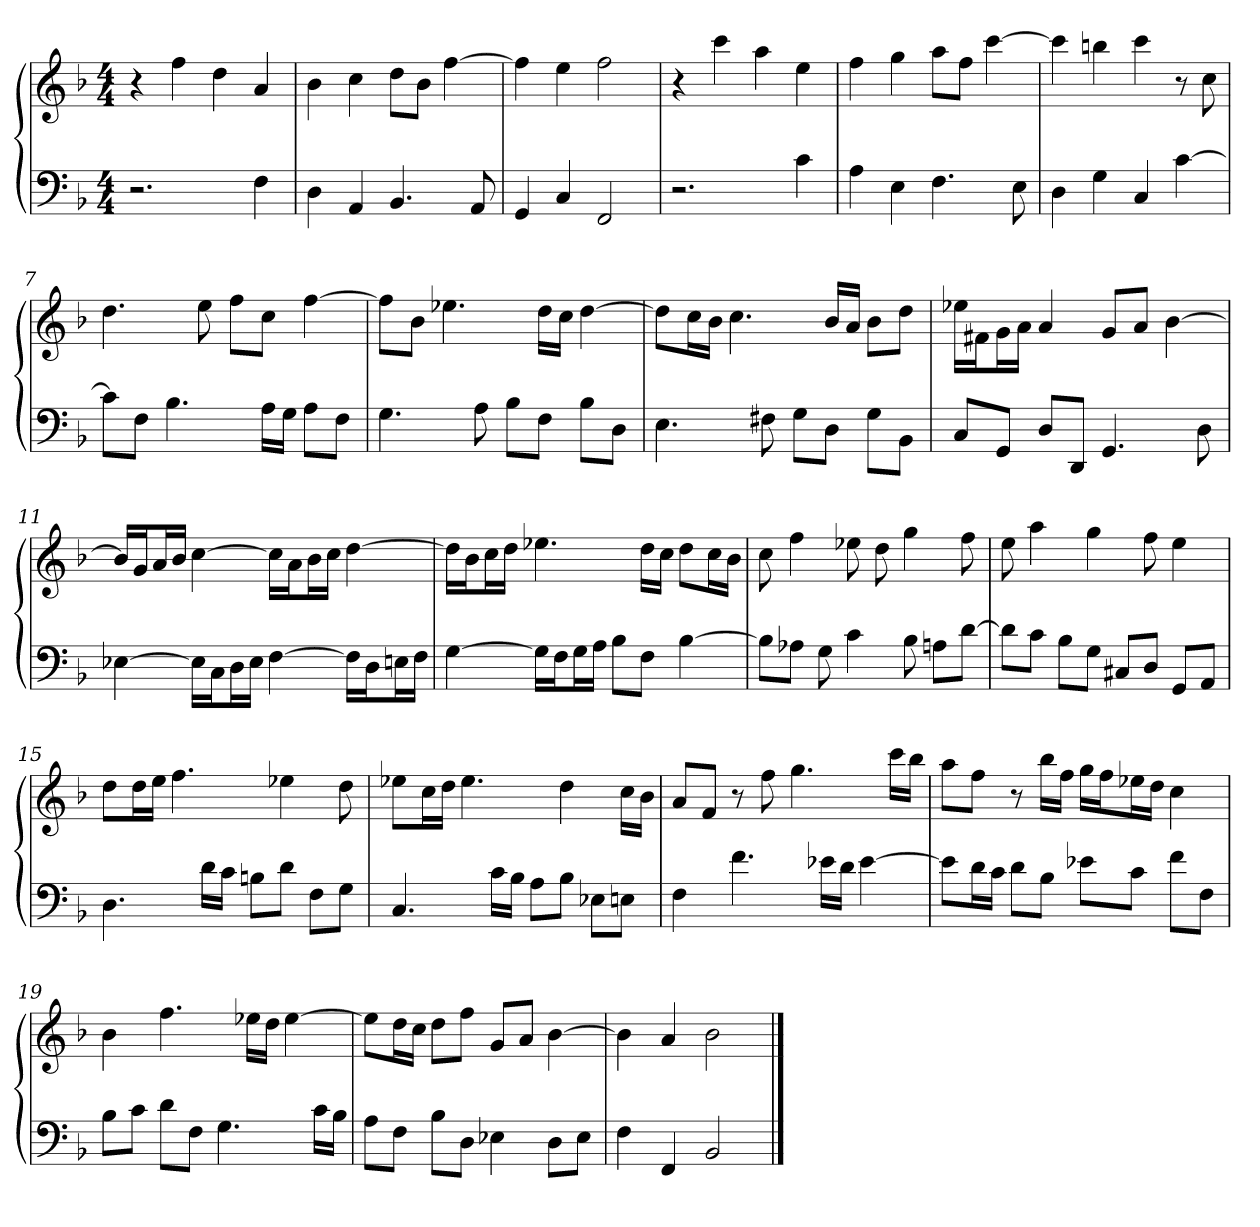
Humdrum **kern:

**kern	**kern
*part1	*part1
*staff2	*staff1
*k[b-]	*k[b-]
*F:	*F:
*M4/4	*M4/4
=1	=1
2.r	4r
.	4ff
.	4dd
4F	4a
=2	=2
4D	4b-
4AA	4cc
4.BB-	8ddL
.	8b-J
.	[4ff
8AA	.
=3	=3
4GG	4ff]
4C	4ee
2FF	2ff
=4	=4
2.r	4r
.	4ccc
.	4aa
4c	4ee
=5	=5
4A	4ff
4E	4gg
4.F	8aaL
.	8ffJ
.	[4ccc
8E	.
=6	=6
4D	4ccc]
4G	4bbn
4C	4ccc
[4c	8r
.	8cc
=7	=7
8cL]	4.dd
8FJ	.
4.B-	.
.	8ee
.	8ffL
16ALL	8ccJ
16GJJ	.
8AL	[4ff
8FJ	.
=8	=8
4.G	8ffL]
.	8b-J
.	4.ee-X
8A	.
8B-L	.
8FJ	16ddLL
.	16ccJJ
8B-L	[4dd
8DJ	.
=9	=9
4.E	8ddL]
.	16ccL
.	16b-JJ
.	4.cc
8F#X	.
8GL	.
8DJ	16b-LL
.	16aJJ
8GL	8b-L
8BB-J	8ddJ
=10	=10
8CL	16ee-XLL
.	16f#XJ
8GGJ	16gL
.	16aJJ
8DL	4a
8DDJ	.
4.GG	8gL
.	8aJ
.	[4b-
8D	.
=11	=11
[4E-X	16b-LL]
.	16gJ
.	16aL
.	16b-JJ
16E-LL]	[4cc
16CJ	.
16DL	.
16E-JJ	.
[4F	16ccLL]
.	16aJ
.	16b-L
.	16ccJJ
16FLL]	[4dd
16DJ	.
16EnL	.
16FJJ	.
=12	=12
[4G	16ddLL]
.	16b-J
.	16ccL
.	16ddJJ
16GLL]	4.ee-X
16FJ	.
16GL	.
16AJJ	.
8B-L	.
8FJ	16ddLL
.	16ccJJ
[4B-	8ddL
.	16ccL
.	16b-JJ
=13	=13
8B-L]	8cc
8A-XJ	4ff
8G	.
4c	8ee-X
.	8dd
8B-	4gg
8AnL	.
[8dJ	8ff
=14	=14
8dL]	8ee
8cJ	4aa
8B-L	.
8GJ	4gg
8C#XL	.
8DJ	8ff
8GGL	4ee
8AAJ	.
=15	=15
4.D	8ddL
.	16ddL
.	16eeJJ
.	4.ff
16dLL	.
16cJJ	.
8BnL	.
8dJ	4ee-X
8FL	.
8GJ	8dd
=16	=16
4.C	8ee-XL
.	16ccL
.	16ddJJ
.	4.ee-
16cLL	.
16B-JJ	.
8AL	.
8B-J	4dd
8E-XL	.
8EnJ	16ccLL
.	16b-JJ
=17	=17
4F	8aL
.	8fJ
4.f	8r
.	8ff
.	4.gg
16e-XLL	.
16dJJ	.
[4e-	.
.	16cccLL
.	16bb-JJ
=18	=18
8e-L]	8aaL
16dL	8ffJ
16cJJ	.
8dL	8r
8B-J	16bb-LL
.	16ffJJ
8e-XL	16ggLL
.	16ffJ
8cJ	16ee-XL
.	16ddJJ
8fL	4cc
8FJ	.
=19	=19
8B-L	4b-
8cJ	.
8dL	4.ff
8FJ	.
4.G	.
.	16ee-XLL
.	16ddJJ
.	[4ee-
16cLL	.
16B-JJ	.
=20	=20
8AL	8ee-L]
8FJ	16ddL
.	16ccJJ
8B-L	8ddL
8DJ	8ffJ
4E-X	8gL
.	8aJ
8DL	[4b-
8E-J	.
=21	=21
4F	4b-]
4FF	4a
2BB-	2b-
==	==
*-	*-
